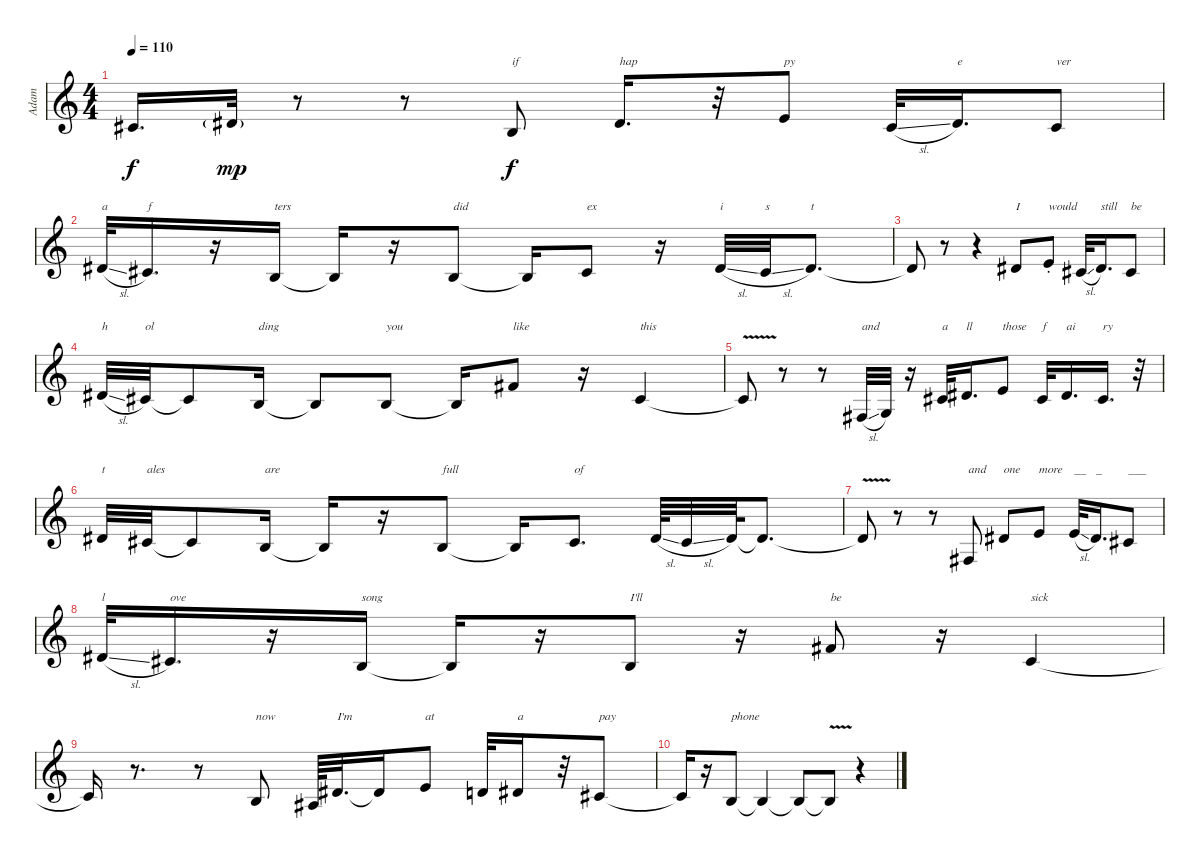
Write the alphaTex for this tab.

\track ("Adam" "Adam") {instrument lead2sawtooth}
\staff {score}
\tuning (E4 B3 G3 D3 A2 E2) {hide}
\ts (4 4)
\tempo 110
\clef g2
\ks c
6.3{t}.16{d dy f} 8.3{g}.32{dy mp} r.8 r.8 4.3.8{txt "if" dy f} 4.2.16{d txt "hap"} r.32 5.2.8{txt "py"} 6.3{sl}.32 8.3.16{d txt "e"} 6.3.8{txt "ver"} |
4.2{sl}.32{txt "a"} 2.2.16{d txt "f"} r.16 4.3.16{txt "ters"} 4.3{t}.16 r.16 4.3.8{txt "did"} 4.3{t}.16 6.3.8{txt "ex"} r.16 8.3{sl}.32{txt "i"} 6.3{sl}.32{txt "s"} 8.3.8{d txt "t"} |
8.3{t}.8 r.8 r.4 4.2.8{txt "I"} 5.2{st}.8{txt "would"} 2.2{sl}.32 4.2.16{d txt "still"} 6.3.8{txt "be"} |
8.3{sl}.32{txt "h"} 6.3.32{txt "ol"} 6.3{t}.8 4.3.16{txt "ding"} 4.3{t}.8 4.3.8{txt "you"} 4.3{t}.16 7.2.8{txt "like"} r.16 6.3.4{txt "this"} |
6.3{v t}.8 r.8 r.8 4.4{sl}.32{txt "and"} 5.4.32 r.16 6.3.32{txt "a"} 8.3.16{d txt "ll"} 9.3.8{txt "those"} 6.3.32{txt "f"} 8.3.16{d txt "ai"} 6.3.16{d txt "ry"} r.32 |
8.3.32{txt "t"} 6.3.32{txt "ales"} 6.3{t}.8 9.4.16{txt "are"} 9.4{t}.16 r.16 9.4.8{txt "full"} 9.4{t}.16 6.3.8{d txt "of"} 8.3{sl}.64 6.3{sl}.32 8.3.64 8.3{t}.8{d} |
8.3{v t}.8 r.8 r.8 4.4.8{txt "and"} 4.2.8{txt "one"} 5.2.8{txt "more"} 9.3{sl}.32{txt "__"} 8.3.16{d txt "_"} 6.3.8{txt "___"} |
8.3{sl}.32{txt "l"} 6.3.16{d txt "ove"} r.16 4.3.16{txt "song"} 4.3{t}.16 r.16 4.3.8{txt "I'll"} r.16 7.2.8{txt "be"} r.16 6.3.4{txt "sick"} |
6.3{t}.16 r.8{d} r.8 4.3.8{txt "now"} 8.4.64 8.3.32{d txt "I'm"} 8.3{t}.16 9.3.8{txt "at"} 7.3.32 8.3.16{txt "a"} r.32 6.3.8{txt "pay"} |
6.3{t}.16 r.16 4.3.8{txt "phone"} 4.3{t}.4 4.3{t}.8 4.3{v t}.8 r.4
